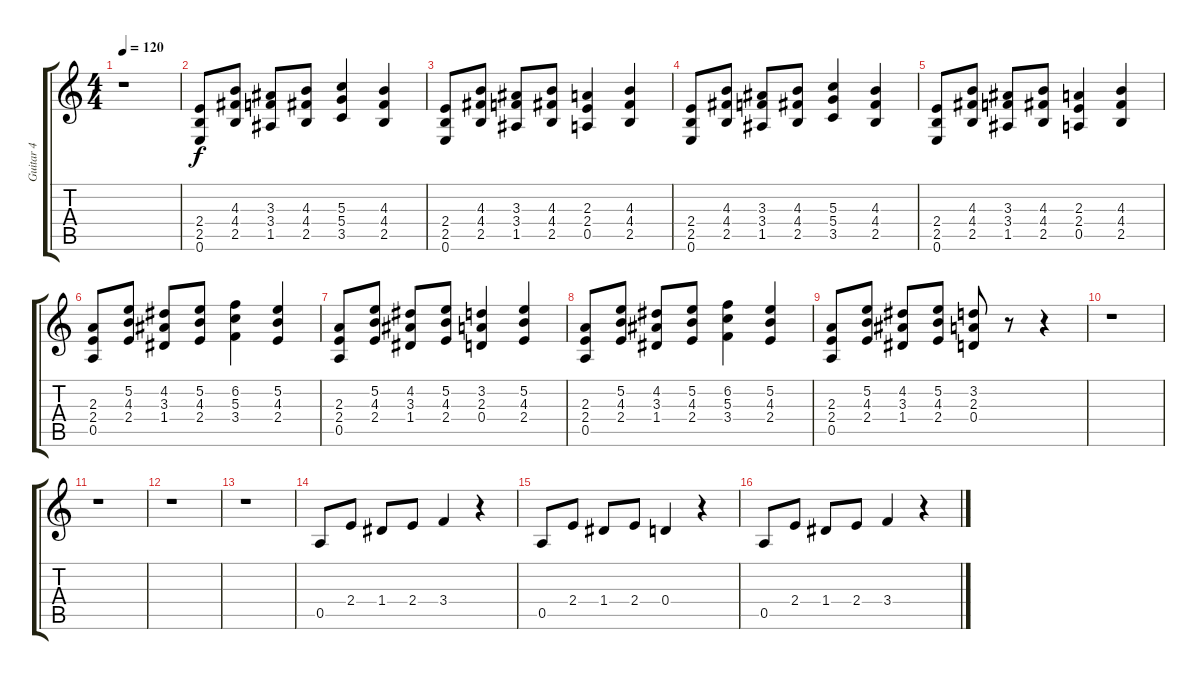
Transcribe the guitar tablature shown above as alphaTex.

\track ("Guitar 4" "Guitar 4") {instrument overdrivenguitar}
\staff {score tabs}
\tuning (E4 B3 G3 D3 A2 E2) {hide}
\ts (4 4)
\tempo 120
\clef g2
\ks c
r.1{dy f} |
(2.4 2.5 0.6).8 (4.3 4.4 2.5).8 (3.3 3.4 1.5).8 (4.3 4.4 2.5).8 (5.3 5.4 3.5).4 (4.3 4.4 2.5).4 |
(2.4 2.5 0.6).8 (4.3 4.4 2.5).8 (3.3 3.4 1.5).8 (4.3 4.4 2.5).8 (2.3 2.4 0.5).4 (4.3 4.4 2.5).4 |
(2.4 2.5 0.6).8 (4.3 4.4 2.5).8 (3.3 3.4 1.5).8 (4.3 4.4 2.5).8 (5.3 5.4 3.5).4 (4.3 4.4 2.5).4 |
(2.4 2.5 0.6).8 (4.3 4.4 2.5).8 (3.3 3.4 1.5).8 (4.3 4.4 2.5).8 (2.3 2.4 0.5).4 (4.3 4.4 2.5).4 |
(2.3 2.4 0.5).8 (5.2 4.3 2.4).8 (4.2 3.3 1.4).8 (5.2 4.3 2.4).8 (6.2 5.3 3.4).4 (5.2 4.3 2.4).4 |
(2.3 2.4 0.5).8 (5.2 4.3 2.4).8 (4.2 3.3 1.4).8 (5.2 4.3 2.4).8 (3.2 2.3 0.4).4 (5.2 4.3 2.4).4 |
(2.3 2.4 0.5).8 (5.2 4.3 2.4).8 (4.2 3.3 1.4).8 (5.2 4.3 2.4).8 (6.2 5.3 3.4).4 (5.2 4.3 2.4).4 |
(2.3 2.4 0.5).8 (5.2 4.3 2.4).8 (4.2 3.3 1.4).8 (5.2 4.3 2.4).8 (3.2 2.3 0.4).8 r.8 r.4 |
r.1 |
r.1 |
r.1 |
r.1 |
0.5.8 2.4.8 1.4.8 2.4.8 3.4.4 r.4 |
0.5.8 2.4.8 1.4.8 2.4.8 0.4.4 r.4 |
0.5.8 2.4.8 1.4.8 2.4.8 3.4.4 r.4
